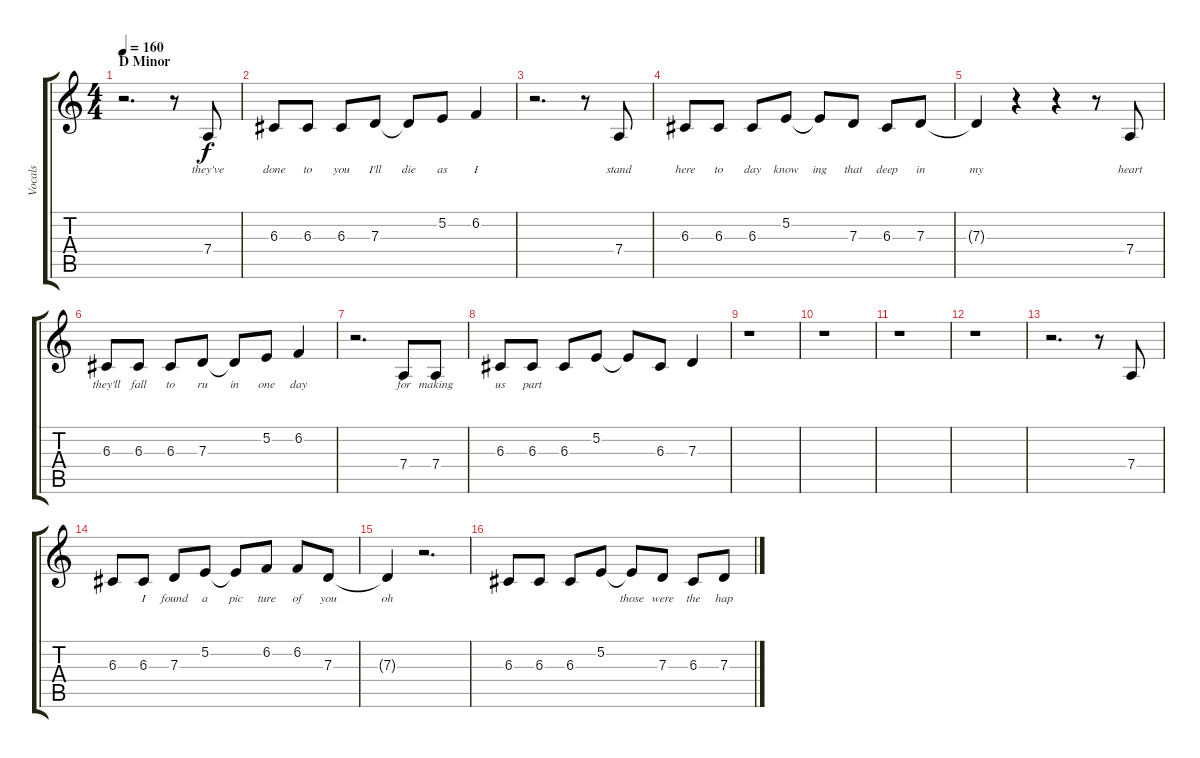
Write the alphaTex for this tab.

\track ("Vocals" "Vocals") {instrument flute}
\staff {score tabs}
\tuning (E4 B3 G3 D3 A2 E2) {hide}
\ts (4 4)
\section ("" "D Minor")
\tempo 160
\clef g2
\ks c
r.2{d dy f} r.8 7.4.8{lyrics (0 "they've") lyrics (1 "") lyrics (2 "") lyrics (3 "") lyrics (4 "")} |
6.3.8{lyrics (0 "done") lyrics (1 "") lyrics (2 "") lyrics (3 "") lyrics (4 "")} 6.3.8{lyrics (0 "to") lyrics (1 "") lyrics (2 "") lyrics (3 "") lyrics (4 "")} 6.3.8{lyrics (0 "you") lyrics (1 "") lyrics (2 "") lyrics (3 "") lyrics (4 "")} 7.3.8{lyrics (0 "I'll") lyrics (1 "") lyrics (2 "") lyrics (3 "") lyrics (4 "")} 7.3{t}.8{lyrics (0 "die") lyrics (1 "") lyrics (2 "") lyrics (3 "") lyrics (4 "")} 5.2.8{lyrics (0 "as") lyrics (1 "") lyrics (2 "") lyrics (3 "") lyrics (4 "")} 6.2.4{lyrics (0 "I") lyrics (1 "") lyrics (2 "") lyrics (3 "") lyrics (4 "")} |
r.2{d} r.8 7.4.8{lyrics (0 "stand") lyrics (1 "") lyrics (2 "") lyrics (3 "") lyrics (4 "")} |
6.3.8{lyrics (0 "here") lyrics (1 "") lyrics (2 "") lyrics (3 "") lyrics (4 "")} 6.3.8{lyrics (0 "to") lyrics (1 "") lyrics (2 "") lyrics (3 "") lyrics (4 "")} 6.3.8{lyrics (0 "day") lyrics (1 "") lyrics (2 "") lyrics (3 "") lyrics (4 "")} 5.2.8{lyrics (0 "know") lyrics (1 "") lyrics (2 "") lyrics (3 "") lyrics (4 "")} 5.2{t}.8{lyrics (0 "ing") lyrics (1 "") lyrics (2 "") lyrics (3 "") lyrics (4 "")} 7.3.8{lyrics (0 "that") lyrics (1 "") lyrics (2 "") lyrics (3 "") lyrics (4 "")} 6.3.8{lyrics (0 "deep") lyrics (1 "") lyrics (2 "") lyrics (3 "") lyrics (4 "")} 7.3.8{lyrics (0 "in") lyrics (1 "") lyrics (2 "") lyrics (3 "") lyrics (4 "")} |
7.3{t}.4{lyrics (0 "my") lyrics (1 "") lyrics (2 "") lyrics (3 "") lyrics (4 "")} r.4 r.4 r.8 7.4.8{lyrics (0 "heart") lyrics (1 "") lyrics (2 "") lyrics (3 "") lyrics (4 "")} |
6.3.8{lyrics (0 "they'll") lyrics (1 "") lyrics (2 "") lyrics (3 "") lyrics (4 "")} 6.3.8{lyrics (0 "fall") lyrics (1 "") lyrics (2 "") lyrics (3 "") lyrics (4 "")} 6.3.8{lyrics (0 "to") lyrics (1 "") lyrics (2 "") lyrics (3 "") lyrics (4 "")} 7.3.8{lyrics (0 "ru") lyrics (1 "") lyrics (2 "") lyrics (3 "") lyrics (4 "")} 7.3{t}.8{lyrics (0 "in") lyrics (1 "") lyrics (2 "") lyrics (3 "") lyrics (4 "")} 5.2.8{lyrics (0 "one") lyrics (1 "") lyrics (2 "") lyrics (3 "") lyrics (4 "")} 6.2.4{lyrics (0 "day") lyrics (1 "") lyrics (2 "") lyrics (3 "") lyrics (4 "")} |
r.2{d} 7.4.8{lyrics (0 "for") lyrics (1 "") lyrics (2 "") lyrics (3 "") lyrics (4 "")} 7.4.8{lyrics (0 "making") lyrics (1 "") lyrics (2 "") lyrics (3 "") lyrics (4 "")} |
6.3.8{lyrics (0 "us") lyrics (1 "") lyrics (2 "") lyrics (3 "") lyrics (4 "")} 6.3.8{lyrics (0 "part") lyrics (1 "") lyrics (2 "") lyrics (3 "") lyrics (4 "")} 6.3.8{lyrics (0 "") lyrics (1 "") lyrics (2 "") lyrics (3 "") lyrics (4 "")} 5.2.8{lyrics (0 "") lyrics (1 "") lyrics (2 "") lyrics (3 "") lyrics (4 "")} 5.2{t}.8{lyrics (0 "") lyrics (1 "") lyrics (2 "") lyrics (3 "") lyrics (4 "")} 6.3.8{lyrics (0 "") lyrics (1 "") lyrics (2 "") lyrics (3 "") lyrics (4 "")} 7.3.4{lyrics (0 "") lyrics (1 "") lyrics (2 "") lyrics (3 "") lyrics (4 "")} |
r.1 |
r.1 |
r.1 |
r.1 |
r.2{d} r.8 7.4.8{lyrics (0 "") lyrics (1 "") lyrics (2 "") lyrics (3 "") lyrics (4 "")} |
6.3.8{lyrics (0 "") lyrics (1 "") lyrics (2 "") lyrics (3 "") lyrics (4 "")} 6.3.8{lyrics (0 "I") lyrics (1 "") lyrics (2 "") lyrics (3 "") lyrics (4 "")} 7.3.8{lyrics (0 "found") lyrics (1 "") lyrics (2 "") lyrics (3 "") lyrics (4 "")} 5.2.8{lyrics (0 "a") lyrics (1 "") lyrics (2 "") lyrics (3 "") lyrics (4 "")} 5.2{t}.8{lyrics (0 "pic") lyrics (1 "") lyrics (2 "") lyrics (3 "") lyrics (4 "")} 6.2.8{lyrics (0 "ture") lyrics (1 "") lyrics (2 "") lyrics (3 "") lyrics (4 "")} 6.2.8{lyrics (0 "of") lyrics (1 "") lyrics (2 "") lyrics (3 "") lyrics (4 "")} 7.3.8{lyrics (0 "you") lyrics (1 "") lyrics (2 "") lyrics (3 "") lyrics (4 "")} |
7.3{t}.4{lyrics (0 "oh") lyrics (1 "") lyrics (2 "") lyrics (3 "") lyrics (4 "")} r.2{d} |
6.3.8{lyrics (0 "") lyrics (1 "") lyrics (2 "") lyrics (3 "") lyrics (4 "")} 6.3.8{lyrics (0 "") lyrics (1 "") lyrics (2 "") lyrics (3 "") lyrics (4 "")} 6.3.8{lyrics (0 "") lyrics (1 "") lyrics (2 "") lyrics (3 "") lyrics (4 "")} 5.2.8{lyrics (0 "") lyrics (1 "") lyrics (2 "") lyrics (3 "") lyrics (4 "")} 5.2{t}.8{lyrics (0 "those") lyrics (1 "") lyrics (2 "") lyrics (3 "") lyrics (4 "")} 7.3.8{lyrics (0 "were") lyrics (1 "") lyrics (2 "") lyrics (3 "") lyrics (4 "")} 6.3.8{lyrics (0 "the") lyrics (1 "") lyrics (2 "") lyrics (3 "") lyrics (4 "")} 7.3.8{lyrics (0 "hap") lyrics (1 "") lyrics (2 "") lyrics (3 "") lyrics (4 "")}
